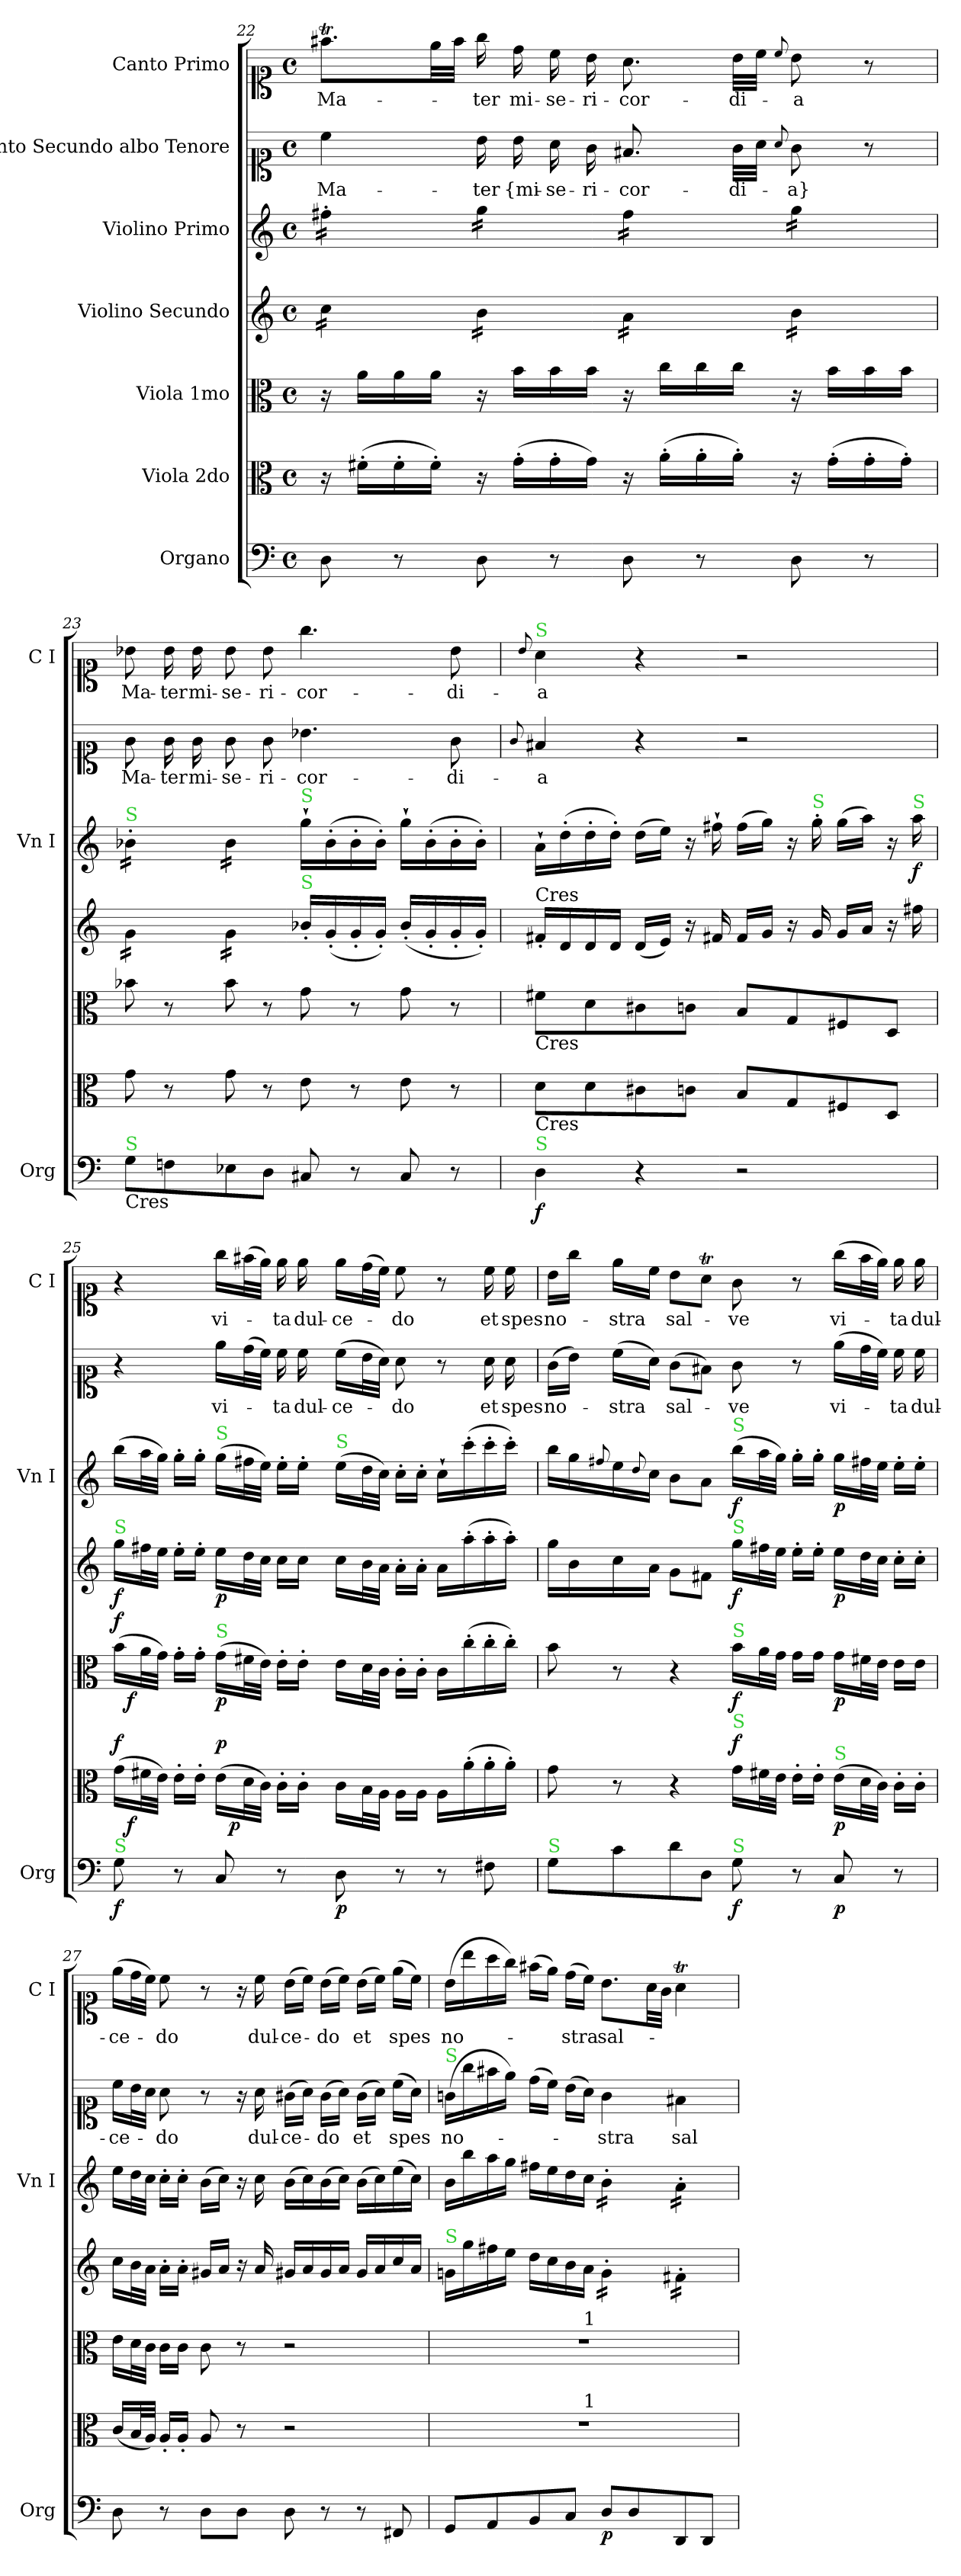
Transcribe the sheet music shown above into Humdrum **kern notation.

**kern	**dynam	**kern	**dynam	**kern	**dynam	**kern	**dynam	**kern	**dynam	**kern	**text	**kern	**text
*part7	*part7	*part6	*part6	*part5	*part5	*part4	*part4	*part3	*part3	*part2	*part2	*part1	*part1
*staff7	*staff7	*staff6	*staff6	*staff5	*staff5	*staff4	*staff4	*staff3	*staff3	*staff2	*staff2	*staff1	*staff1
*I"Organo	*	*I"Viola 2do	*	*I"Viola 1mo	*	*I"Violino Secundo	*	*I"Violino Primo	*	*I"Canto Secundo albo Tenore	*	*I"Canto Primo	*
*I'Org	*	*	*	*	*	*	*	*I'Vn I	*	*	*	*I'C I	*
*clefF4	*	*clefC3	*	*clefC3	*	*clefG2	*	*clefG2	*	*clefC1	*	*clefC1	*
*k[]	*	*k[]	*	*k[]	*	*k[]	*	*k[]	*	*k[]	*	*k[]	*
*M4/4	*	*M4/4	*	*M4/4	*	*M4/4	*	*M4/4	*	*M4/4	*	*M4/4	*
*met(c)	*	*met(c)	*	*met(c)	*	*met(c)	*	*met(c)	*	*met(c)	*	*met(c)	*
=22	=22	=22	=22	=22	=22	=22	=22	=22	=22	=22	=22	=22	=22
!	!	!	!	!	!	!	!	!LO:TX:a:color=limegreen:t=S	!	!	!	!	!
*	*	*	*	*	*	*tremolo	*	*	*	*	*	*	*
*	*	*	*	*	*	*	*	*tremolo	*	*	*	*	*
8D\	.	16r	.	16r	.	16cc\LL	.	16ff#X'\LL	.	4cc\	Ma-	8.ff#Xt\L	Ma-
.	.	(16f#X'\LL	.	16a\LL	.	16cc\	.	16ff#X'\	.	.	.	.	.
8r	.	16f#'\	.	16a\	.	16cc\	.	16ff#X'\	.	.	.	.	.
.	.	16f#'\JJ)	.	16a\JJ	.	16cc\JJ	.	16ff#X'\JJ	.	.	.	32ee\LL	.
.	.	.	.	.	.	.	.	.	.	.	.	32ff#\JJJ	.
8D\	.	16r	.	16r	.	16b\LL	.	16gg\LL	.	16b\	-ter	16gg\	-ter
.	.	(16g'\LL	.	16b\LL	.	16b\	.	16gg\	.	16b\	{mi-	16dd\	mi-
8r	.	16g'\	.	16b\	.	16b\	.	16gg\	.	16a\	-se-	16cc\	-se-
.	.	16g\JJ)	.	16b\JJ	.	16b\JJ	.	16gg\JJ	.	16g\	-ri-	16b\	-ri-
8D\	.	16r	.	16r	.	16a\LL	.	16ff#\LL	.	8.f#X/	-cor-	8.a\	-cor-
.	.	(16a'\LL	.	16cc\LL	.	16a\	.	16ff#\	.	.	.	.	.
8r	.	16a'\	.	16cc\	.	16a\	.	16ff#\	.	.	.	.	.
.	.	16a'\JJ)	.	16cc\JJ	.	16a\JJ	.	16ff#\JJ	.	32g\LLL	-di-	32b\LLL	-di-
.	.	.	.	.	.	.	.	.	.	32a\JJJ	.	32cc\JJJ	.
.	.	.	.	.	.	.	.	.	.	8qqa/	.	8qqcc/	.
8D\	.	16r	.	16r	.	16b\LL	.	16gg\LL	.	8g\	-a}	8b\	-a
.	.	(16g'\LL	.	16b\LL	.	16b\	.	16gg\	.	.	.	.	.
8r	.	16g'\	.	16b\	.	16b\	.	16gg\	.	8r	.	8r	.
.	.	16g'\JJ)	.	16b\JJ	.	16b\JJ	.	16gg\JJ	.	.	.	.	.
=23	=23	=23	=23	=23	=23	=23	=23	=23	=23	=23	=23	=23	=23
!	!	!	!	!	!	!	!	!LO:TX:a:color=limegreen:t=S	!	!	!	!	!
!LO:TX:b:t=Cres	!	!	!	!	!	!	!	!	!	!	!	!	!
!LO:TX:a:color=limegreen:t=S	!	!	!	!	!	!	!	!	!	!	!	!	!
8G\L	.	8g\	.	8b-X\	.	16g\LL	.	16b-X'\LL	.	8g\	Ma-	8b-X\	Ma-
.	.	.	.	.	.	16g\	.	16b-X'\	.	.	.	.	.
8Fn\	.	8r	.	8r	.	16g\	.	16b-X'\	.	16g\	-ter	16b-\	-ter
.	.	.	.	.	.	16g\JJ	.	16b-X'\JJ	.	16g\	mi-	16b-\	mi-
8E-X\	.	8g\	.	8b-\	.	16g\LL	.	16b-\LL	.	8g\	-se-	8b-\	-se-
.	.	.	.	.	.	16g\	.	16b-\	.	.	.	.	.
8D\J	.	8r	.	8r	.	16g\	.	16b-\	.	8g\	-ri-	8b-\	-ri-
.	.	.	.	.	.	16g\JJ	.	16b-\JJ	.	.	.	.	.
*	*	*	*	*	*	*	*	*Xtremolo	*	*	*	*	*
*	*	*	*	*	*	*Xtremolo	*	*	*	*	*	*	*
!	!	!	!	!	!	!	!	!LO:TX:a:color=limegreen:t=S	!	!	!	!	!
!	!	!	!	!	!	!LO:TX:a:color=limegreen:t=S	!	!	!	!	!	!	!
8C#X/	.	8e\	.	8g\	.	16b-X'/LL	.	16gg`\LL	.	4.b-X\	-cor-	4.gg\	-cor-
.	.	.	.	.	.	(16g'/	.	(16b-'\	.	.	.	.	.
8r	.	8r	.	8r	.	16g'/	.	16b-'\	.	.	.	.	.
.	.	.	.	.	.	16g'/JJ)	.	16b-'\JJ)	.	.	.	.	.
8C#/	.	8e\	.	8g\	.	(16b-'/LL	.	16gg`\LL	.	.	.	.	.
.	.	.	.	.	.	16g'/	.	(16b-'\	.	.	.	.	.
8r	.	8r	.	8r	.	16g'/	.	16b-'\	.	8g\	-di-	8b-\	-di-
.	.	.	.	.	.	16g'/JJ)	.	16b-'\JJ)	.	.	.	.	.
=24	=24	=24	=24	=24	=24	=24	=24	=24	=24	=24	=24	=24	=24
.	.	.	.	.	.	.	.	.	.	8qqg/	.	8qqb/	.
!	!	!	!	!	!	!	!	!	!	!	!	!LO:TX:a:color=limegreen:t=S	!
!	!	!	!	!	!	!LO:TX:a:t=Cres	!	!	!	!	!	!	!
!	!	!	!	!LO:TX:b:t=Cres	!	!	!	!	!	!	!	!	!
!	!	!LO:TX:b:t=Cres	!	!	!	!	!	!	!	!	!	!	!
!LO:TX:a:color=limegreen:t=S	!	!	!	!	!	!	!	!	!	!	!	!	!
!	!LO:DY:b	!	!	!	!	!	!	!	!	!	!	!	!
4D\	f	8d\L	.	8f#X\L	.	16f#X'/LL	.	16a`\LL	.	4f#X/	-a	4a\	-a
.	.	.	.	.	.	16d/	.	(16dd'\	.	.	.	.	.
.	.	8d\	.	8d\	.	16d/	.	16dd'\	.	.	.	.	.
.	.	.	.	.	.	16d/JJ	.	16dd'\JJ)	.	.	.	.	.
4r	.	8c#X\	.	8c#X\	.	(16d/LL	.	(16dd\LL	.	4r	.	4r	.
.	.	.	.	.	.	16e/JJ)	.	16ee\JJ)	.	.	.	.	.
.	.	8cn\J	.	8cn\J	.	16r	.	16r	.	.	.	.	.
.	.	.	.	.	.	16f#X/	.	16ff#X`\	.	.	.	.	.
2r	.	8B/L	.	8B/L	.	16f#/LL	.	(16ff#\LL	.	2r	.	2r	.
.	.	.	.	.	.	16g/JJ	.	16gg\JJ)	.	.	.	.	.
.	.	8G/	.	8G/	.	16r	.	16r	.	.	.	.	.
!	!	!	!	!	!	!	!	!LO:TX:a:color=limegreen:t=S	!	!	!	!	!
.	.	.	.	.	.	16g/	.	16gg'\	.	.	.	.	.
.	.	8F#X/	.	8F#X/	.	16g/LL	.	(16gg\LL	.	.	.	.	.
.	.	.	.	.	.	16a/JJ	.	16aa\JJ)	.	.	.	.	.
.	.	8D/J	.	8D/J	.	16r	.	16r	.	.	.	.	.
!	!	!	!	!	!	!	!	!LO:TX:a:color=limegreen:t=S	!	!	!	!	!
!	!	!	!	!	!	!	!	!	!LO:DY:b	!	!	!	!
.	.	.	.	.	.	16ff#X\	.	16aa\	f	.	.	.	.
=25	=25	=25	=25	=25	=25	=25	=25	=25	=25	=25	=25	=25	=25
!	!	!	!	!	!	!LO:TX:a:color=limegreen:t=S	!	!	!	!	!	!	!
!	!	!	!	!LO:TX:a:color=limegreen:t=S	!	!	!	!	!	!	!	!	!
!	!	!LO:TX:a:color=limegreen:t=S	!	!	!	!	!	!	!	!	!	!	!
!	!	!LO:TX:a:color=limegreen:t=S	!	!	!	!	!	!	!	!	!	!	!
!LO:TX:a:color=limegreen:t=S	!	!	!	!	!	!	!	!	!	!	!	!	!
!	!LO:DY:b	!	!LO:DY:a	!	!LO:DY:a	!	!LO:DY:b	!	!	!	!	!	!
*	*	*^	*	*^	*	*	*	*	*	*	*	*	*
*	*	*	*^	*	*	*	*	*	*	*	*	*	*	*	*
8G\	f	(16g\LL	32ryy	4ryy	f	(16b\LL	32ryy	f	16gg\LL	f	(16bb\LL	.	4r	.	4r	.
!	!	!	!	!	!LO:DY:b	!	!	!LO:DY:b	!	!	!	!	!	!	!	!
.	.	.	2ryy	.	f	.	2ryy	f	.	.	.	.	.	.	.	.
.	.	32f#X\L	.	.	.	32a\L	.	.	32ff#X\L	.	32aa\L	.	.	.	.	.
.	.	32e\JJJ)	.	.	.	32g\JJJ)	.	.	32ee\JJJ	.	32gg\JJJ)	.	.	.	.	.
8r	.	16e'\LL	.	.	.	16g'\LL	.	.	16ee'\LL	.	16gg'\LL	.	.	.	.	.
.	.	16e'\JJ	.	.	.	16g'\JJ	.	.	16ee'\JJ	.	16gg'\JJ	.	.	.	.	.
!	!	!	!	!	!	!	!	!	!	!	!LO:TX:a:color=limegreen:t=S	!	!	!	!	!
!	!	!	!	!	!	!LO:TX:a:color=limegreen:t=S	!	!	!	!	!	!	!	!	!	!
!	!	!	!	!	!LO:DY:a	!	!	!LO:DY:b	!	!LO:DY:b	!	!	!	!	!	!
8C/	.	(16e\LL	.	32ryy	p	(16g\LL	.	p	16ee\LL	p	(16gg\LL	.	16ee\LL	vi-	16gg\LL	vi-
!	!	!	!	!	!LO:DY:b	!	!	!	!	!	!	!	!	!	!	!
.	.	.	.	2ryy	p	.	.	.	.	.	.	.	.	.	.	.
.	.	32d\L	.	.	.	32f#X\L	.	.	32dd\L	.	32ff#X\L	.	(32dd\L	.	(32ff#X\L	.
.	.	32c\JJJ)	.	.	.	32e\JJJ)	.	.	32cc\JJJ	.	32ee\JJJ)	.	32cc\JJJ)	.	32ee\JJJ)	.
8r	.	16c'\LL	.	.	.	16e'\LL	.	.	16cc\LL	.	16ee'\LL	.	16cc\	-ta	16ee\	-ta
.	.	16c'\JJ	.	.	.	16e'\JJ	.	.	16cc\JJ	.	16ee'\JJ	.	16cc\	dul-	16ee\	dul-
!	!	!	!	!	!	!	!	!	!	!	!LO:TX:a:color=limegreen:t=S	!	!	!	!	!
!	!LO:DY:b	!	!	!	!	!	!	!	!	!	!	!	!	!	!	!
8D\	p	16c\LL	.	.	.	16e\LL	.	.	16cc\LL	.	(16ee\LL	.	(16cc\LL	-ce-	16ee\LL	-ce-
.	.	.	4...ryy	.	.	.	4...ryy	.	.	.	.	.	.	.	.	.
.	.	32B\L	.	.	.	32d\L	.	.	32b\L	.	32dd\L	.	32b\L	.	(32dd\L	.
.	.	32A\JJJ	.	.	.	32c\JJJ	.	.	32a\JJJ	.	32cc\JJJ)	.	32a\JJJ)	.	32cc\JJJ)	.
8r	.	16A\LL	.	.	.	16c'\LL	.	.	16a'\LL	.	16cc'\LL	.	8a\	-do	8cc\	-do
.	.	16A\JJ	.	.	.	16c'\JJ	.	.	16a'\JJ	.	16cc'\JJ	.	.	.	.	.
8r	.	16A\LL	.	.	.	16c\LL	.	.	16a\LL	.	16cc`\LL	.	8r	.	8r	.
.	.	.	.	8..ryy	.	.	.	.	.	.	.	.	.	.	.	.
.	.	(16a'\	.	.	.	(16cc'\	.	.	(16aa'\	.	(16ccc'\	.	.	.	.	.
8F#X\	.	16a'\	.	.	.	16cc'\	.	.	16aa'\	.	16ccc'\	.	16a\	et	16cc\	et
.	.	16a'\JJ)	.	.	.	16cc'\JJ)	.	.	16aa'\JJ)	.	16ccc'\JJ)	.	16a\	spes	16cc\	spes
=26	=26	=26	=26	=26	=26	=26	=26	=26	=26	=26	=26	=26	=26	=26	=26	=26
!LO:TX:a:color=limegreen:t=S	!	!	!	!	!	!	!	!	!	!	!	!	!	!	!	!
*	*	*v	*v	*v	*	*	*	*	*	*	*	*	*	*	*	*
*	*	*	*	*v	*v	*	*	*	*	*	*	*	*	*
8G\L	.	8g\	.	8b\	.	16gg\LL	.	16bb\LL	.	(16g\LL	no-	16b\LL	no-
.	.	.	.	.	.	16b\	.	16gg\	.	16b\JJ)	.	16gg\JJ	.
.	.	.	.	.	.	.	.	8qqff#X/	.	.	.	.	.
8c\	.	8r	.	8r	.	16cc\	.	16ee\	.	(16cc\LL	-stra	16ee\LL	-stra
.	.	.	.	.	.	.	.	8qqdd/	.	.	.	.	.
.	.	.	.	.	.	16a\JJ	.	16cc\JJ	.	16a\JJ)	.	16cc\JJ	.
8d\	.	4r	.	4r	.	8g\L	.	8b\L	.	(8g\L	sal-	8b\L	sal-
8D/J	.	.	.	.	.	8f#X\J	.	8a\J	.	8f#X\J)	.	8aT\J	.
!	!	!	!	!	!	!	!	!LO:TX:a:color=limegreen:t=S	!	!	!	!	!
!	!	!	!	!	!	!LO:TX:a:color=limegreen:t=S	!	!	!	!	!	!	!
!	!	!	!	!LO:TX:a:color=limegreen:t=S	!	!	!	!	!	!	!	!	!
!	!	!LO:TX:a:color=limegreen:t=S	!	!	!	!	!	!	!	!	!	!	!
!LO:TX:a:color=limegreen:t=S	!	!	!	!	!	!	!	!	!	!	!	!	!
!	!LO:DY:b	!	!LO:DY:a	!	!LO:DY:b	!	!LO:DY:b	!	!LO:DY:b	!	!	!	!
8G\	f	16g\LL	f	16b\LL	f	16gg\LL	f	(16bb\LL	f	8g\	-ve	8g\	-ve
.	.	32f#X\L	.	32a\L	.	32ff#X\L	.	32aa\L	.	.	.	.	.
.	.	32e\JJJ	.	32g\JJJ	.	32ee\JJJ	.	32gg\JJJ)	.	.	.	.	.
8r	.	16e'\LL	.	16g\LL	.	16ee'\LL	.	16gg'\LL	.	8r	.	8r	.
.	.	16e'\JJ	.	16g\JJ	.	16ee'\JJ	.	16gg'\JJ	.	.	.	.	.
!	!	!LO:TX:a:color=limegreen:t=S	!	!	!	!	!	!	!	!	!	!	!
!	!LO:DY:b	!	!LO:DY:b	!	!LO:DY:b	!	!LO:DY:b	!	!LO:DY:b	!	!	!	!
8C/	p	(16e\LL	p	16g\LL	p	16ee\LL	p	16gg\LL	p	(16ee\LL	vi-	(16gg\LL	vi-
.	.	32d\L	.	32f#X\L	.	32dd\L	.	32ff#X\L	.	32dd\L	.	32ff\L	.
.	.	32c\JJJ)	.	32e\JJJ	.	32cc\JJJ	.	32ee\JJJ	.	32cc\JJJ)	.	32ee\JJJ)	.
8r	.	16c'\LL	.	16e\LL	.	16cc'\LL	.	16ee'\LL	.	16cc\	-ta	16ee\	-ta
.	.	16c'\JJ	.	16e\JJ	.	16cc'\JJ	.	16ee'\JJ	.	16cc\	dul-	16ee\	dul-
=27	=27	=27	=27	=27	=27	=27	=27	=27	=27	=27	=27	=27	=27
8D\	.	(16c/LL	.	16e\LL	.	16cc\LL	.	16ee\LL	.	16cc\LL	-ce-	(16ee\LL	-ce-
.	.	32B/L	.	32d\L	.	32b\L	.	32dd\L	.	32b\L	.	32dd\L	.
.	.	32A/JJJ)	.	32c\JJJ	.	32a\JJJ	.	32cc\JJJ	.	32a\JJJ	.	32cc\JJJ)	.
8r	.	16A'/LL	.	16c\LL	.	16a'\LL	.	16cc'\LL	.	8a\	-do	8cc\	-do
.	.	16A'/JJ	.	16c\JJ	.	16a'\JJ	.	16cc'\JJ	.	.	.	.	.
8D\L	.	8A/	.	8c\	.	16g#X/LL	.	(16b\LL	.	8r	.	8r	.
.	.	.	.	.	.	16a/JJ	.	16cc\JJ)	.	.	.	.	.
8D\J	.	8r	.	8r	.	16r	.	16r	.	16r	.	16r	.
.	.	.	.	.	.	16a/	.	16cc\	.	16a\	dul-	16cc\	dul-
8D\	.	2r	.	2r	.	16g#X/LL	.	(16b\LL	.	(16g#X\LL	-ce-	(16b\LL	-ce-
.	.	.	.	.	.	16a/	.	16cc\)	.	16a\JJ)	.	16cc\JJ)	.
8r	.	.	.	.	.	16g#/	.	(16b\	.	(16g#\LL	-do	(16b\LL	-do
.	.	.	.	.	.	16a/JJ	.	16cc\JJ)	.	16a\JJ)	.	16cc\JJ)	.
8r	.	.	.	.	.	16g#/LL	.	(16b\LL	.	(16g#\LL	et	(16b\LL	et
.	.	.	.	.	.	16a/	.	16cc\)	.	16a\JJ)	.	16cc\JJ)	.
8FF#X/	.	.	.	.	.	16cc/	.	(16ee\	.	(16cc\LL	spes	(16ee\LL	spes
.	.	.	.	.	.	16a/JJ	.	16cc\JJ)	.	16a\JJ)	.	16cc\JJ)	.
=28	=28	=28	=28	=28	=28	=28	=28	=28	=28	=28	=28	=28	=28
!	!	!	!	!	!	!	!	!	!	!LO:TX:a:color=limegreen:t=S	!	!	!
!	!	!	!	!	!	!LO:TX:a:color=limegreen:t=S	!	!	!	!	!	!	!
!	!	!	!	!LO:TX:a:color=limegreen:t=S	!	!	!	!	!	!	!	!	!
!	!	!LO:TX:a:color=limegreen:t=S	!	!	!	!	!	!	!	!	!	!	!
*	*	*^	*	*^	*	*	*	*	*	*	*	*	*
8GG/L	.	1r	4..ryy	.	1r	4..ryy	.	16gn/LL	.	16b\LL	.	(16gn\LL	no-	(16b\LL	no-
.	.	.	.	.	.	.	.	16gg\	.	16bb\	.	16gg\	.	16bb\	.
8AA/	.	.	.	.	.	.	.	16ff#X\	.	16aa\	.	16ff#X\	.	16aa\	.
.	.	.	.	.	.	.	.	16ee\JJ	.	16gg\JJ	.	16ee\JJ)	.	16gg\JJ)	.
8BB/	.	.	.	.	.	.	.	16dd\LL	.	16ff#X\LL	.	(16dd\LL	.	(16ff#X\LL	.
.	.	.	.	.	.	.	.	16cc\	.	16ee\	.	16cc\JJ)	.	16ee\JJ)	.
8C/J	.	.	.	.	.	.	.	16b\	.	16dd\	.	(16b\LL	.	(16dd\LL	-stra
!	!	!	!	!	!	!LO:TX:a:t=1	!	!	!	!	!	!	!	!	!
!	!	!	!LO:TX:a:t=1	!	!	!	!	!	!	!	!	!	!	!	!
.	.	.	2ryy	.	.	2ryy	.	16a\JJ	.	16cc\JJ	.	16a\JJ)	.	16cc\JJ)	.
!	!	!	!	!	!	!	!	!	!	!LO:TX:a:color=limegreen:t=S	!	!	!	!	!
!	!	!	!	!	!	!	!	!LO:TX:a:color=limegreen:t=S	!	!	!	!	!	!	!
!	!LO:DY:b	!	!	!	!	!	!	!	!	!	!	!	!	!	!
*	*	*	*	*	*	*	*	*tremolo	*	*	*	*	*	*	*
*	*	*	*	*	*	*	*	*	*	*tremolo	*	*	*	*	*
8D/L	p	.	.	.	.	.	.	16g'\LL	.	16b'\LL	.	4g\	-stra	8.b\L	sal-
.	.	.	.	.	.	.	.	16g'\	.	16b'\	.	.	.	.	.
8D/	.	.	.	.	.	.	.	16g'\	.	16b'\	.	.	.	.	.
.	.	.	.	.	.	.	.	16g'\JJ	.	16b'\JJ	.	.	.	32a\LL	.
.	.	.	.	.	.	.	.	.	.	.	.	.	.	32g\JJJ	.
8DD/	.	.	.	.	.	.	.	16f#X'\LL	.	16a'\LL	.	4f#X\	sal-	4aT\	.
.	.	.	.	.	.	.	.	16f#X'\	.	16a'\	.	.	.	.	.
8DD/J	.	.	.	.	.	.	.	16f#X'\	.	16a'\	.	.	.	.	.
.	.	.	16ryy	.	.	16ryy	.	16f#X'\JJ	.	16a'\JJ	.	.	.	.	.
*	*	*	*	*	*	*	*	*	*	*Xtremolo	*	*	*	*	*
*	*	*	*	*	*	*	*	*Xtremolo	*	*	*	*	*	*	*
*	*	*v	*v	*	*	*	*	*	*	*	*	*	*	*	*
*	*	*	*	*v	*v	*	*	*	*	*	*	*	*	*
=	=	=	=	=	=	=	=	=	=	=	=	=	=
*-	*-	*-	*-	*-	*-	*-	*-	*-	*-	*-	*-	*-	*-
